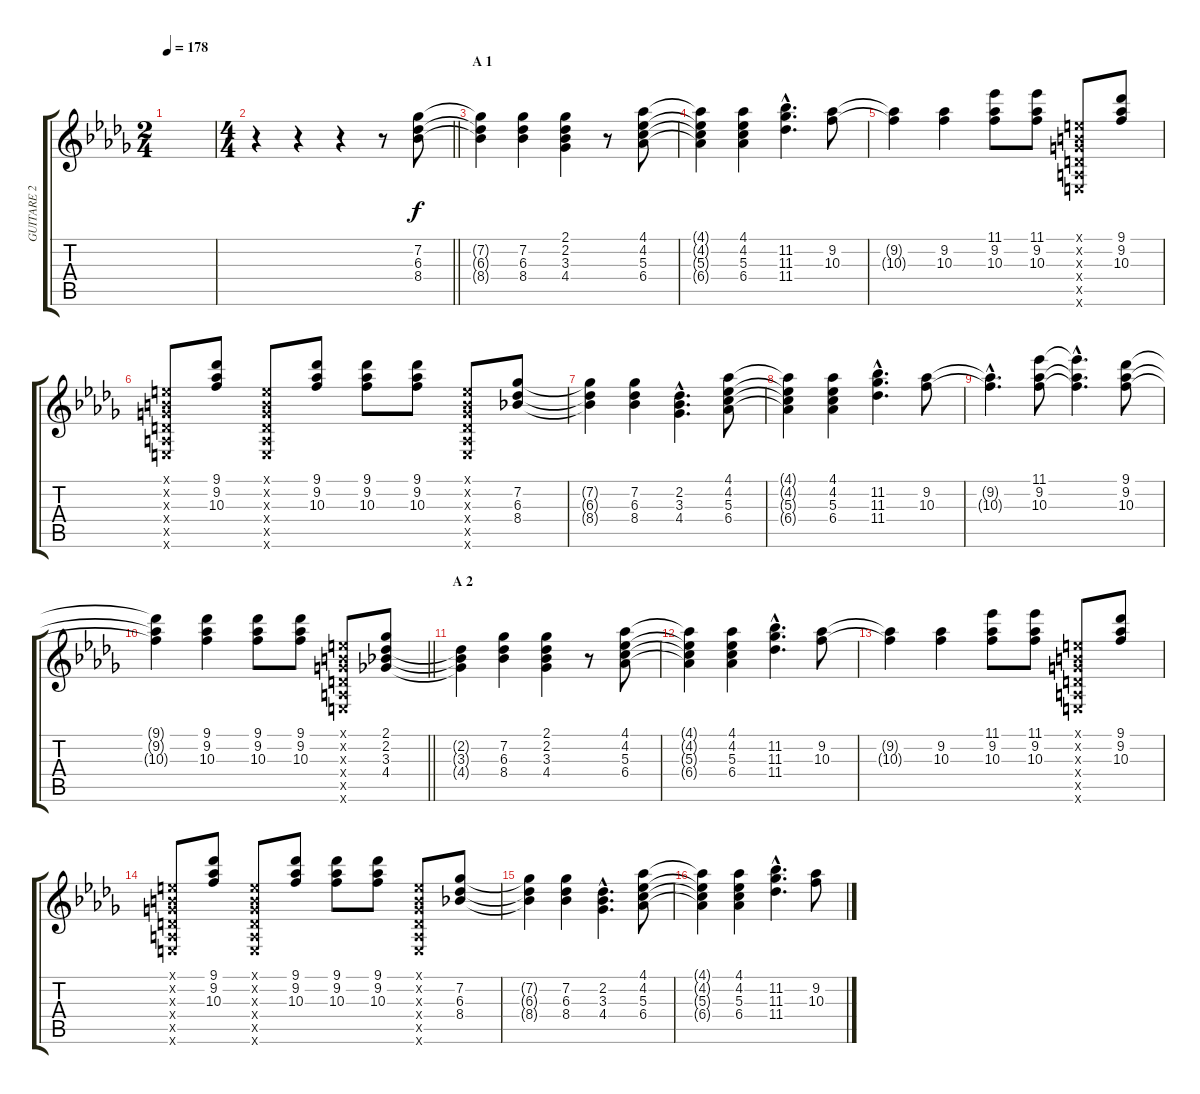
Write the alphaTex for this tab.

\track ("GUITARE 2" "GUITARE 2") {instrument distortionguitar}
\staff {score tabs}
\tuning (E4 B3 G3 D3 A2 E2) {hide}
\ts (2 4)
\tempo 178
\clef g2
\ks db
|
\ts (4 4)
\barLineRight lightlight
r.4 r.4 r.4 r.8 (7.2 6.3 8.4).8 |
\section ("" "A 1")
(7.2{t} 6.3{t} 8.4{t}).4 (7.2 6.3 8.4).4 (2.1 2.2 3.3 4.4).4 r.8 (4.1 4.2 5.3 6.4).8 |
(4.1{t} 4.2{t} 5.3{t} 6.4{t}).4 (4.1 4.2 5.3 6.4).4 (11.2{hac} 11.3{hac} 11.4{hac}).4{d} (9.2 10.3).8 |
(9.2{t} 10.3{t}).4 (9.2 10.3).4 (11.1 9.2 10.3).8 (11.1 9.2 10.3).8 (0.1{x} 0.2{x} 0.3{x} 0.4{x} 0.5{x} 0.6{x}).8 (9.1 9.2 10.3).8 |
(0.1{x} 0.2{x} 0.3{x} 0.4{x} 0.5{x} 0.6{x}).8 (9.1 9.2 10.3).8 (0.1{x} 0.2{x} 0.3{x} 0.4{x} 0.5{x} 0.6{x}).8 (9.1 9.2 10.3).8 (9.1 9.2 10.3).8 (9.1 9.2 10.3).8 (0.1{x} 0.2{x} 0.3{x} 0.4{x} 0.5{x} 0.6{x}).8 (7.2 6.3 8.4).8 |
(7.2{t} 6.3{t} 8.4{t}).4 (7.2 6.3 8.4).4 (2.2{hac} 3.3{hac} 4.4{hac}).4{d} (4.1 4.2 5.3 6.4).8 |
(4.1{t} 4.2{t} 5.3{t} 6.4{t}).4 (4.1 4.2 5.3 6.4).4 (11.2{hac} 11.3{hac} 11.4{hac}).4{d} (9.2 10.3).8 |
(9.2{hac t} 10.3{hac t}).4{d} (11.1 9.2 10.3).8 (11.1{hac t} 9.2{hac t} 10.3{hac t}).4{d} (9.1 9.2 10.3).8 |
\barLineRight lightlight
(9.1{t} 9.2{t} 10.3{t}).4 (9.1 9.2 10.3).4 (9.1 9.2 10.3).8 (9.1 9.2 10.3).8 (0.1{x} 0.2{x} 0.3{x} 0.4{x} 0.5{x} 0.6{x}).8 (2.1 2.2 3.3 4.4).8 |
\section ("" "A 2")
(2.2{t} 3.3{t} 4.4{t}).4 (7.2 6.3 8.4).4 (2.1 2.2 3.3 4.4).4 r.8 (4.1 4.2 5.3 6.4).8 |
(4.1{t} 4.2{t} 5.3{t} 6.4{t}).4 (4.1 4.2 5.3 6.4).4 (11.2{hac} 11.3{hac} 11.4{hac}).4{d} (9.2 10.3).8 |
(9.2{t} 10.3{t}).4 (9.2 10.3).4 (11.1 9.2 10.3).8 (11.1 9.2 10.3).8 (0.1{x} 0.2{x} 0.3{x} 0.4{x} 0.5{x} 0.6{x}).8 (9.1 9.2 10.3).8 |
(0.1{x} 0.2{x} 0.3{x} 0.4{x} 0.5{x} 0.6{x}).8 (9.1 9.2 10.3).8 (0.1{x} 0.2{x} 0.3{x} 0.4{x} 0.5{x} 0.6{x}).8 (9.1 9.2 10.3).8 (9.1 9.2 10.3).8 (9.1 9.2 10.3).8 (0.1{x} 0.2{x} 0.3{x} 0.4{x} 0.5{x} 0.6{x}).8 (7.2 6.3 8.4).8 |
(7.2{t} 6.3{t} 8.4{t}).4 (7.2 6.3 8.4).4 (2.2{hac} 3.3{hac} 4.4{hac}).4{d} (4.1 4.2 5.3 6.4).8 |
(4.1{t} 4.2{t} 5.3{t} 6.4{t}).4 (4.1 4.2 5.3 6.4).4 (11.2{hac} 11.3{hac} 11.4{hac}).4{d} (9.2 10.3).8
